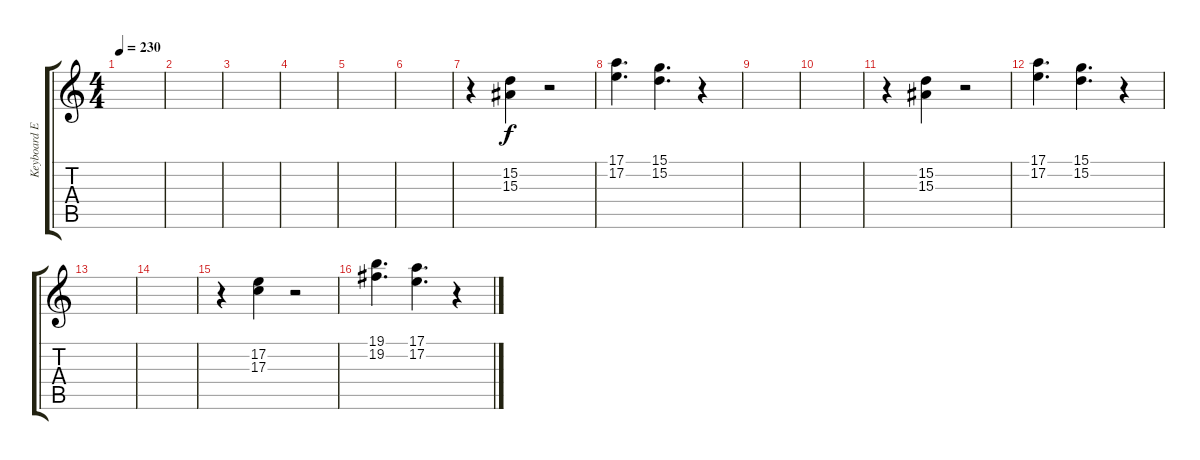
\track ("Keyboard Effect : Kotobuki Tsumugi - San" "Keyboard E") {instrument trumpet}
\staff {score tabs}
\tuning (E4 B3 G3 D3 A2 E2) {hide}
\ts (4 4)
\tempo 230
\clef g2
\ks c
|
|
|
|
|
|
r.4 (15.2 15.3).4 r.2 |
(17.1 17.2).4{d} (15.1 15.2).4{d} r.4 |
|
|
r.4 (15.2 15.3).4 r.2 |
(17.1 17.2).4{d} (15.1 15.2).4{d} r.4 |
|
|
r.4 (17.2 17.3).4 r.2 |
(19.1 19.2).4{d} (17.1 17.2).4{d} r.4
